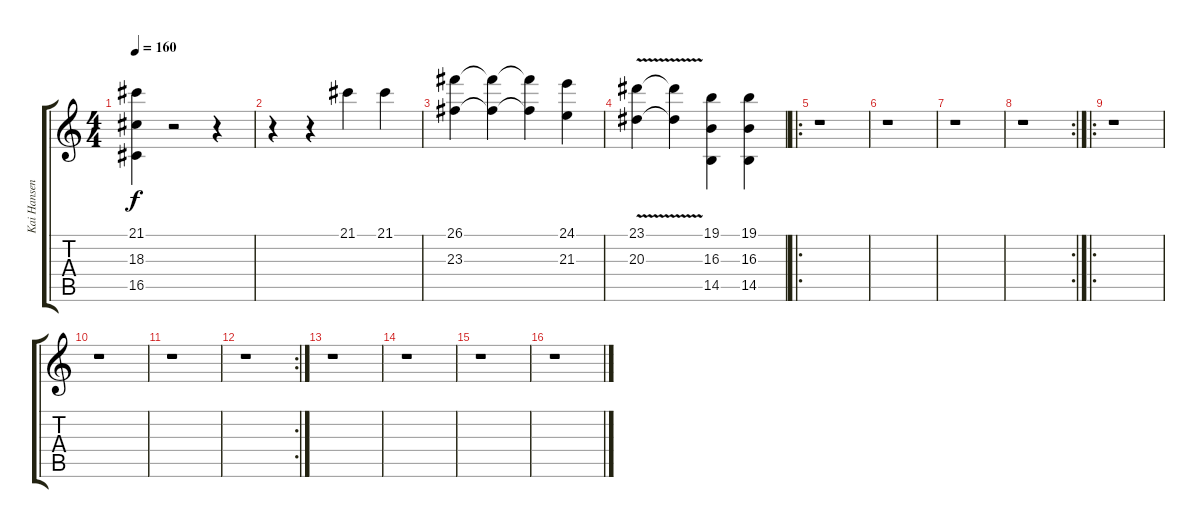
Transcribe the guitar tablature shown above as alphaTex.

\track ("Kai Hansen" "Kai Hansen") {instrument choiraahs}
\staff {score tabs}
\tuning (E4 B3 G3 D3 A2 E2) {hide}
\ts (4 4)
\tempo 160
\clef g2
\ks c
(21.1 18.3 16.5).4{dy f} r.2 r.4 |
r.4 r.4 21.1.4 21.1.4 |
(26.1 23.3).4 (26.1{t} 23.3{t}).4 (26.1{t} 23.3{t}).4 (24.1 21.3).4 |
(23.1{v} 20.3{v}).4 (23.1{t} 20.3{t}).4 (19.1 16.3 14.5).4 (19.1 16.3 14.5).4 |
\ro
r.1 |
r.1 |
r.1 |
\rc 2
r.1 |
\ro
r.1 |
r.1 |
r.1 |
\rc 2
r.1 |
r.1 |
r.1 |
r.1 |
r.1
